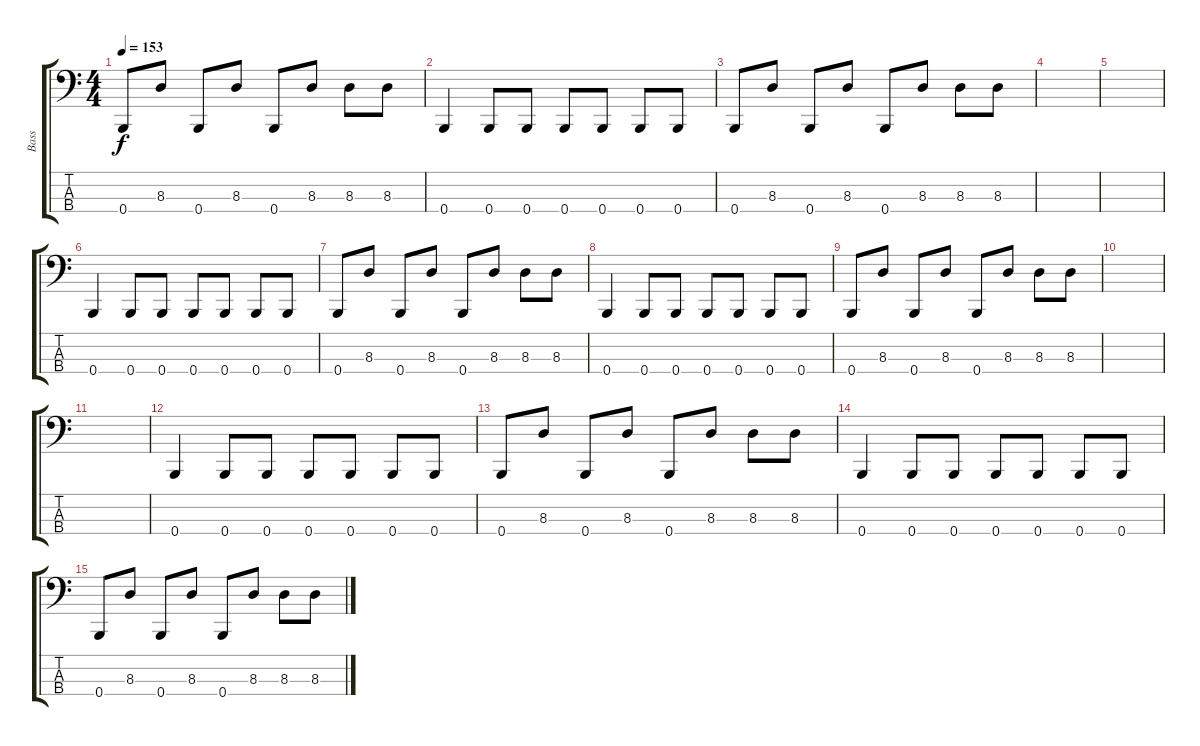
\track ("Bass" "Bass") {instrument electricbassfinger}
\staff {score tabs}
\tuning (E2 B1 Gb1 B0) {hide}
\ts (4 4)
\tempo 153
\clef f4
\ks c
0.4.8{dy f} 8.3.8 0.4.8 8.3.8 0.4.8 8.3.8 8.3.8 8.3.8 |
0.4.4 0.4.8 0.4.8 0.4.8 0.4.8 0.4.8 0.4.8 |
0.4.8 8.3.8 0.4.8 8.3.8 0.4.8 8.3.8 8.3.8 8.3.8 |
|
|
0.4.4 0.4.8 0.4.8 0.4.8 0.4.8 0.4.8 0.4.8 |
0.4.8 8.3.8 0.4.8 8.3.8 0.4.8 8.3.8 8.3.8 8.3.8 |
0.4.4 0.4.8 0.4.8 0.4.8 0.4.8 0.4.8 0.4.8 |
0.4.8 8.3.8 0.4.8 8.3.8 0.4.8 8.3.8 8.3.8 8.3.8 |
|
|
0.4.4 0.4.8 0.4.8 0.4.8 0.4.8 0.4.8 0.4.8 |
0.4.8 8.3.8 0.4.8 8.3.8 0.4.8 8.3.8 8.3.8 8.3.8 |
0.4.4 0.4.8 0.4.8 0.4.8 0.4.8 0.4.8 0.4.8 |
0.4.8 8.3.8 0.4.8 8.3.8 0.4.8 8.3.8 8.3.8 8.3.8
